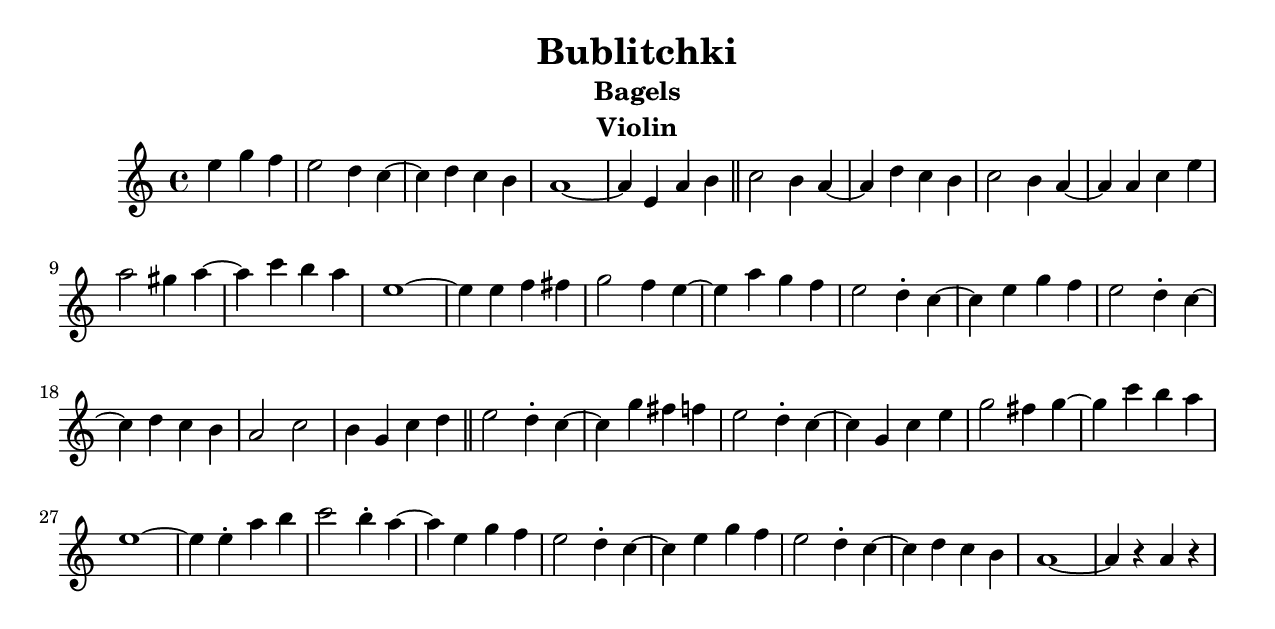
%http://zemerl.com/cgi-bin//print.pl?title=Beygelach
\version "2.18.0"
\include "english.ly"
\paper{
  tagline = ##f
  print-all-headers = ##t
  #(set-paper-size "letter")
}
date = #(strftime "%d-%m-%Y" (localtime (current-time)))

%\markup{ \italic{ " Updated " \date  }  }

%\markup{ Got something to say? }

global = {
  \clef treble
  \key c \major
  \time 4/4
  \set Score.markFormatter = #format-mark-box-alphabet
}

%#################################### Melody ########################
melody = \relative c'' {
  \global
  \partial 4*3 e4 g f   %lead in notes
  e2 d4 c~
  c4 d c b
  a1~
  a4 e a b \bar"||"

  c2 b4 a~
  a4 d c b
  c2 b4 a~
  a4 a c e

  a2 gs4 a~
  a4 c b a
  e1~
  e4 e f fs

  g2 f4 e~
  e4 a g f
  e2 d4-.c~
  c4 e g f|

  e2 d4-. c~
  c4 d c b
  a2 c
  b4 g c d \bar"||"

  e2 d4-. c~
  c4 g' fs f
  e2 d4-. c~
  c4 g c e

  g2 fs4 g~
  g4 c b a
  e1~
  e4 e-. a b

  c2 b4-. a~
  a4 e g f

  e2 d4-. c~
  c4 e g f
  e2 d4-. c~
  c4 d c b
  a1~
  a4 r a r

  % \alternative { { }{ } }

}
%################################# Lyrics #####################
%\addlyrics{  }
%################################# Chords #######################
harmonies = \chordmode {
  s4*3

}

\score {
  <<
    \new ChordNames {
      \set chordChanges = ##f
      \harmonies
    }
    \new Staff
    \melody
  >>
  \header{
    title= "Bublitchki"
    subtitle="Bagels"
    composer= ""
    instrument = "Violin"
    arranger= ""
  }
  \midi{\tempo 4 = 120}
  \layout{indent = 1.0\cm}
}
%{
 Es rikt zich on di nacht
Ich gey arum farshmacht
Aroysgetribn micht fun umetum
Kleyder tserissene, nit keyn gevashene
An oysgematerte gey ich arum.
Koyft mayne beygelach
Frishinke beygelach
Nu, koyftshe gicher, koyft
Ich darf dos geld.
Ich bin an oreme
Un a farloyrene
A na-venadnitse
Do oyf der velt.

Mayn tate shikert nor
On dem koym lebt er gor,
Di shvester handelt itst
Mit zich aleyn.
In shtub iz groys di noyt
Nito keyn shtikl broyt
Fun tsores mid zing ich
Mayn troyer lid:

Oy koyftshe beygelach
Aaaheysinke beygelach
Zet, mayne eygelach
Zenen farbrent.
Oy, oy, oy, laytelach
Git oyf popaytelach
Un dos iz ales vos
Ich hob gemeynt.
Nu, koyftshe beygelach
Vayl mer keyn koyches iz
Shoyn bald nito.
S'vert shvach di lingelach
Kumt gicher yingelach
Koyft a por beygelach
Bay mir ot do.

% more verses:
\markup{}
\markup {
  \fill-line {
    \hspace #0.1 % distance from left margin
    \column {
      \line { "1."
	\column {
	  ""
	}
      }
      \hspace #0.2 % vertical distance between verses
      \line { "2."
	\column {
	 ""
	}
      }
    }
    \hspace #0.1  % horiz. distance between columns
    \column {
      \line { "3."
	\column {
	  ""
	}
      }
      \hspace #0.2 % distance between verses
      \line { "4."
	\column {
	 ""
	}
      }
    }
    \hspace #0.1 % distance to right margin
  }
}

%}
